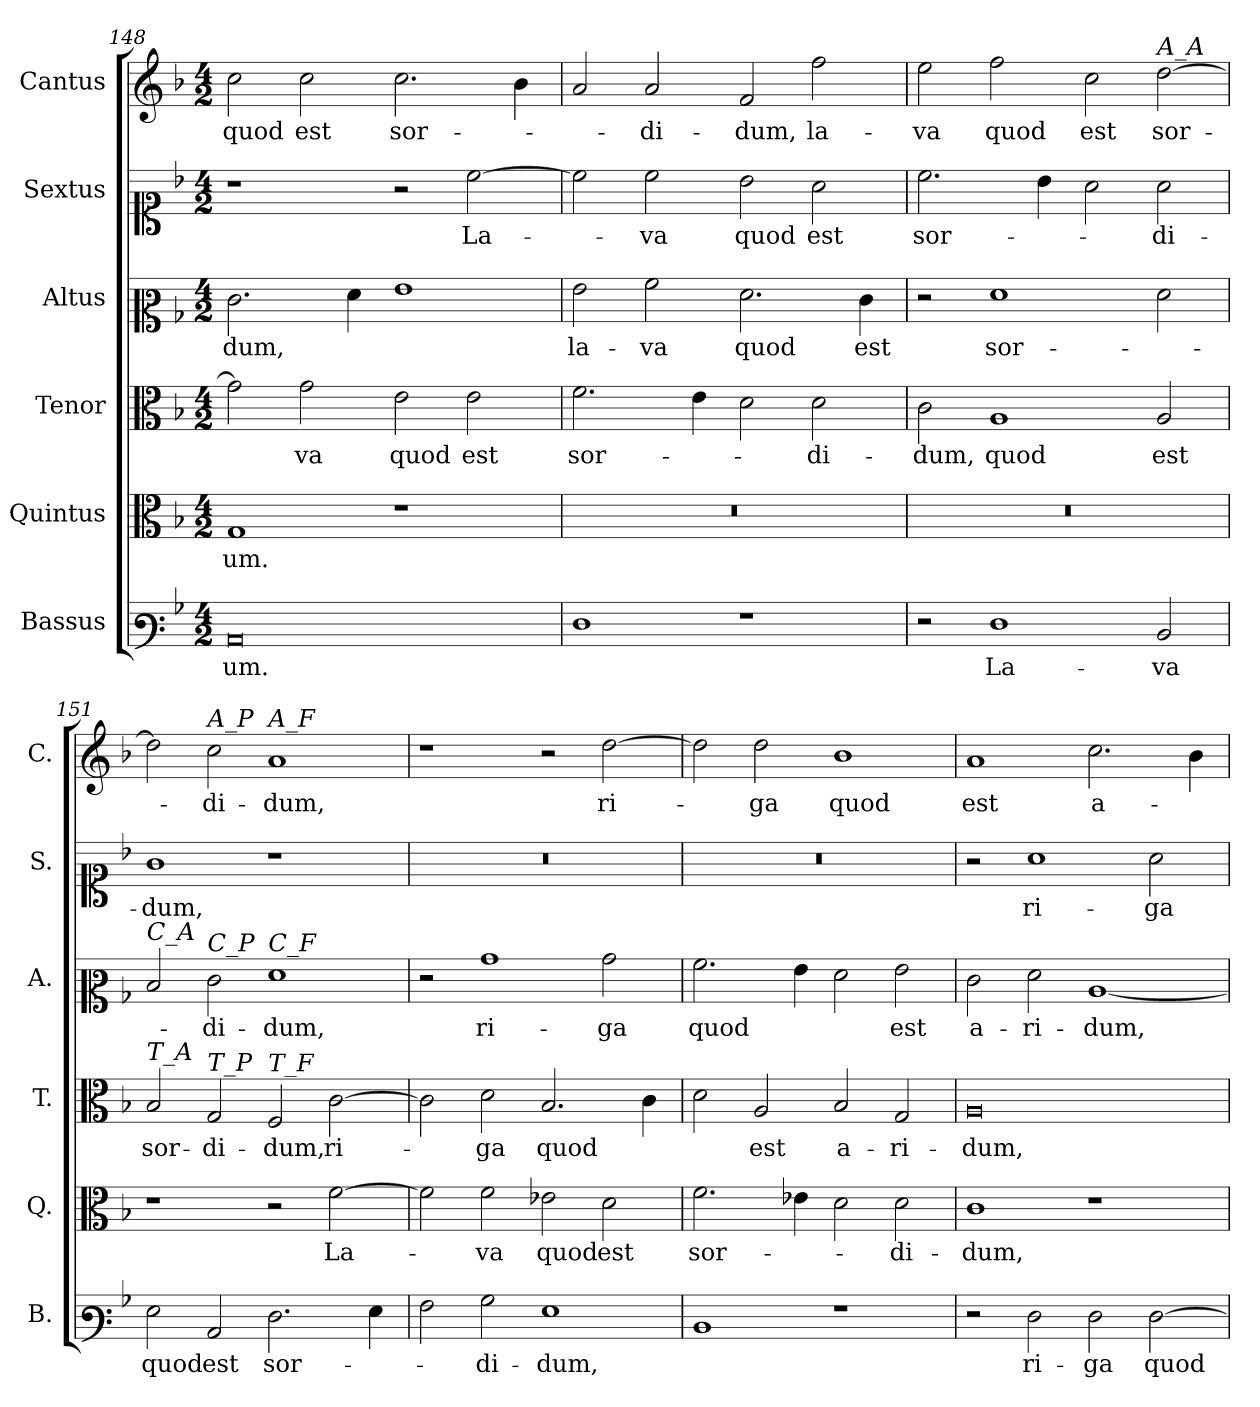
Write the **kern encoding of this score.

**kern	**text	**kern	**text	**kern	**text	**kern	**text	**kern	**text	**kern	**text
*part6	*part6	*part5	*part5	*part4	*part4	*part3	*part3	*part2	*part2	*part1	*part1
*staff6	*staff6	*staff5	*staff5	*staff4	*staff4	*staff3	*staff3	*staff2	*staff2	*staff1	*staff1
*I"Bassus	*	*I"Quintus	*	*I"Tenor	*	*I"Altus	*	*I"Sextus	*	*I"Cantus	*
*I'B.	*	*I'Q.	*	*I'T.	*	*I'A.	*	*I'S.	*	*I'C.	*
*clefF3	*	*clefC3	*	*clefC3	*	*clefC2	*	*clefC1	*	*clefG2	*
*k[b-]	*	*k[b-]	*	*k[b-]	*	*k[b-]	*	*k[b-]	*	*k[b-]	*
*M4/2	*	*M4/2	*	*M4/2	*	*M4/2	*	*M4/2	*	*M4/2	*
=148	=148	=148	=148	=148	=148	=148	=148	=148	=148	=148	=148
!	!LO:LY:b	!	!LO:LY:b	!	!	!	!LO:LY:b	!	!	!	!LO:LY:b
0C	-um.	1G	-um.	2g\]	.	2.e\	-dum,	1r	.	2cc\	quod
!	!	!	!	!	!LO:LY:b	!	!	!	!	!	!LO:LY:b
.	.	.	.	2g\	va	.	.	.	.	2cc\	est
.	.	.	.	.	.	4f\	.	.	.	.	.
!	!	!	!	!	!LO:LY:b	!	!	!	!	!	!LO:LY:b
.	.	1r	.	2e\	quod	1g	.	2r	.	2.cc\	sor-
!	!	!	!	!	!LO:LY:b	!	!	!	!LO:LY:b	!	!
.	.	.	.	2e\	est	.	.	[2cc\	La-	.	.
.	.	.	.	.	.	.	.	.	.	4b-\	.
=149	=149	=149	=149	=149	=149	=149	=149	=149	=149	=149	=149
!	!	!	!	!	!LO:LY:b	!	!LO:LY:b	!	!	!	!
1F	.	0r	.	2.f\	sor-	2g\	la-	2cc\]	.	2a/	.
!	!	!	!	!	!	!	!LO:LY:b	!	!LO:LY:b	!	!LO:LY:b
.	.	.	.	.	.	2a\	-va	2cc\	-va	2a/	-di-
.	.	.	.	4e\	.	.	.	.	.	.	.
!	!	!	!	!	!	!	!LO:LY:b	!	!LO:LY:b	!	!LO:LY:b
1r	.	.	.	2d\	.	2.f\	quod	2b-\	quod	2f/	-dum,
!	!	!	!	!	!LO:LY:b	!	!	!	!LO:LY:b	!	!LO:LY:b
.	.	.	.	2d\	-di-	.	.	2a\	est	2ff\	la-
!	!	!	!	!	!	!	!LO:LY:b	!	!	!	!
.	.	.	.	.	.	4e\	est	.	.	.	.
=150	=150	=150	=150	=150	=150	=150	=150	=150	=150	=150	=150
!	!	!	!	!	!LO:LY:b	!	!	!	!LO:LY:b	!	!LO:LY:b
2r	.	0r	.	2c\	-dum,	2r	.	2.cc\	sor-	2ee\	-va
!	!LO:LY:b	!	!	!	!LO:LY:b	!	!LO:LY:b	!	!	!	!LO:LY:b
1F	La-	.	.	1A	quod	1f	sor-	.	.	2ff\	quod
.	.	.	.	.	.	.	.	4b-\	.	.	.
!	!	!	!	!	!	!	!	!	!	!	!LO:LY:b
.	.	.	.	.	.	.	.	2a\	.	2cc\	est
!	!	!	!	!	!	!	!	!	!	!LO:TX:a:i:t=A_A	!
!	!LO:LY:b	!	!	!	!LO:LY:b	!	!	!	!LO:LY:b	!	!LO:LY:b
2D/	-va	.	.	2A/	est	2f\	.	2a\	-di-	[2dd\	sor-
=151	=151	=151	=151	=151	=151	=151	=151	=151	=151	=151	=151
!	!	!	!	!	!	!LO:TX:a:i:t=C_A	!	!	!	!	!
!	!	!	!	!LO:TX:a:i:t=T_A	!	!	!	!	!	!	!
!	!LO:LY:b	!	!	!	!LO:LY:b	!	!	!	!LO:LY:b	!	!
2G\	quod	1r	.	2B-/	sor-	2d/	.	1g	-dum,	2dd\]	.
!	!	!	!	!	!	!	!	!	!	!LO:TX:a:i:t=A_P	!
!	!	!	!	!	!	!LO:TX:a:i:t=C_P	!	!	!	!	!
!	!	!	!	!LO:TX:a:i:t=T_P	!	!	!	!	!	!	!
!	!LO:LY:b	!	!	!	!LO:LY:b	!	!LO:LY:b	!	!	!	!LO:LY:b
2C/	est	.	.	2G/	-di-	2e\	-di-	.	.	2cc\	-di-
!	!	!	!	!	!	!	!	!	!	!LO:TX:a:i:t=A_F	!
!	!	!	!	!	!	!LO:TX:a:i:t=C_F	!	!	!	!	!
!	!	!	!	!LO:TX:a:i:t=T_F	!	!	!	!	!	!	!
!	!LO:LY:b	!	!	!	!LO:LY:b	!	!LO:LY:b	!	!	!	!LO:LY:b
2.F\	sor-	2r	.	2F/	-dum,	1f	-dum,	1r	.	1a	-dum,
!	!	!	!LO:LY:b	!	!LO:LY:b	!	!	!	!	!	!
.	.	[2f\	La-	[2c\	ri-	.	.	.	.	.	.
4G\	.	.	.	.	.	.	.	.	.	.	.
=152	=152	=152	=152	=152	=152	=152	=152	=152	=152	=152	=152
2A\	.	2f\]	.	2c\]	.	2r	.	0r	.	1r	.
!	!LO:LY:b	!	!LO:LY:b	!	!LO:LY:b	!	!LO:LY:b	!	!	!	!
2B-\	-di-	2f\	-va	2d\	-ga	1b-	ri-	.	.	.	.
!	!LO:LY:b	!	!LO:LY:b	!	!LO:LY:b	!	!	!	!	!	!
1G	-dum,	2e-X\	quod	2.B-/	quod	.	.	.	.	2r	.
!	!	!	!LO:LY:b	!	!	!	!LO:LY:b	!	!	!	!LO:LY:b
.	.	2d\	est	.	.	2b-\	-ga	.	.	[2dd\	ri-
.	.	.	.	4c\	.	.	.	.	.	.	.
=153	=153	=153	=153	=153	=153	=153	=153	=153	=153	=153	=153
!	!	!	!LO:LY:b	!	!	!	!LO:LY:b	!	!	!	!
1D	.	2.f\	sor-	2d\	.	2.a\	quod	0r	.	2dd\]	.
!	!	!	!	!	!LO:LY:b	!	!	!	!	!	!LO:LY:b
.	.	.	.	2A/	est	.	.	.	.	2dd\	-ga
.	.	4e-X\	.	.	.	4g\	.	.	.	.	.
!	!	!	!	!	!LO:LY:b	!	!	!	!	!	!LO:LY:b
1r	.	2d\	.	2B-/	a-	2f\	.	.	.	1b-	quod
!	!	!	!LO:LY:b	!	!LO:LY:b	!	!LO:LY:b	!	!	!	!
.	.	2d\	-di-	2G/	-ri-	2g\	est	.	.	.	.
=154	=154	=154	=154	=154	=154	=154	=154	=154	=154	=154	=154
!	!	!	!LO:LY:b	!	!LO:LY:b	!	!LO:LY:b	!	!	!	!LO:LY:b
2r	.	1c	-dum,	0A	-dum,	2e\	a-	2r	.	1a	est
!	!LO:LY:b	!	!	!	!	!	!LO:LY:b	!	!LO:LY:b	!	!
2F\	ri-	.	.	.	.	2f\	-ri-	1a	ri-	.	.
!	!LO:LY:b	!	!	!	!	!	!LO:LY:b	!	!	!	!LO:LY:b
2F\	-ga	1r	.	.	.	[1c	-dum,	.	.	2.cc\	a-
!	!LO:LY:b	!	!	!	!	!	!	!	!LO:LY:b	!	!
[2F\	quod	.	.	.	.	.	.	2a\	-ga	.	.
.	.	.	.	.	.	.	.	.	.	4b-\	.
=	=	=	=	=	=	=	=	=	=	=	=
*-	*-	*-	*-	*-	*-	*-	*-	*-	*-	*-	*-
